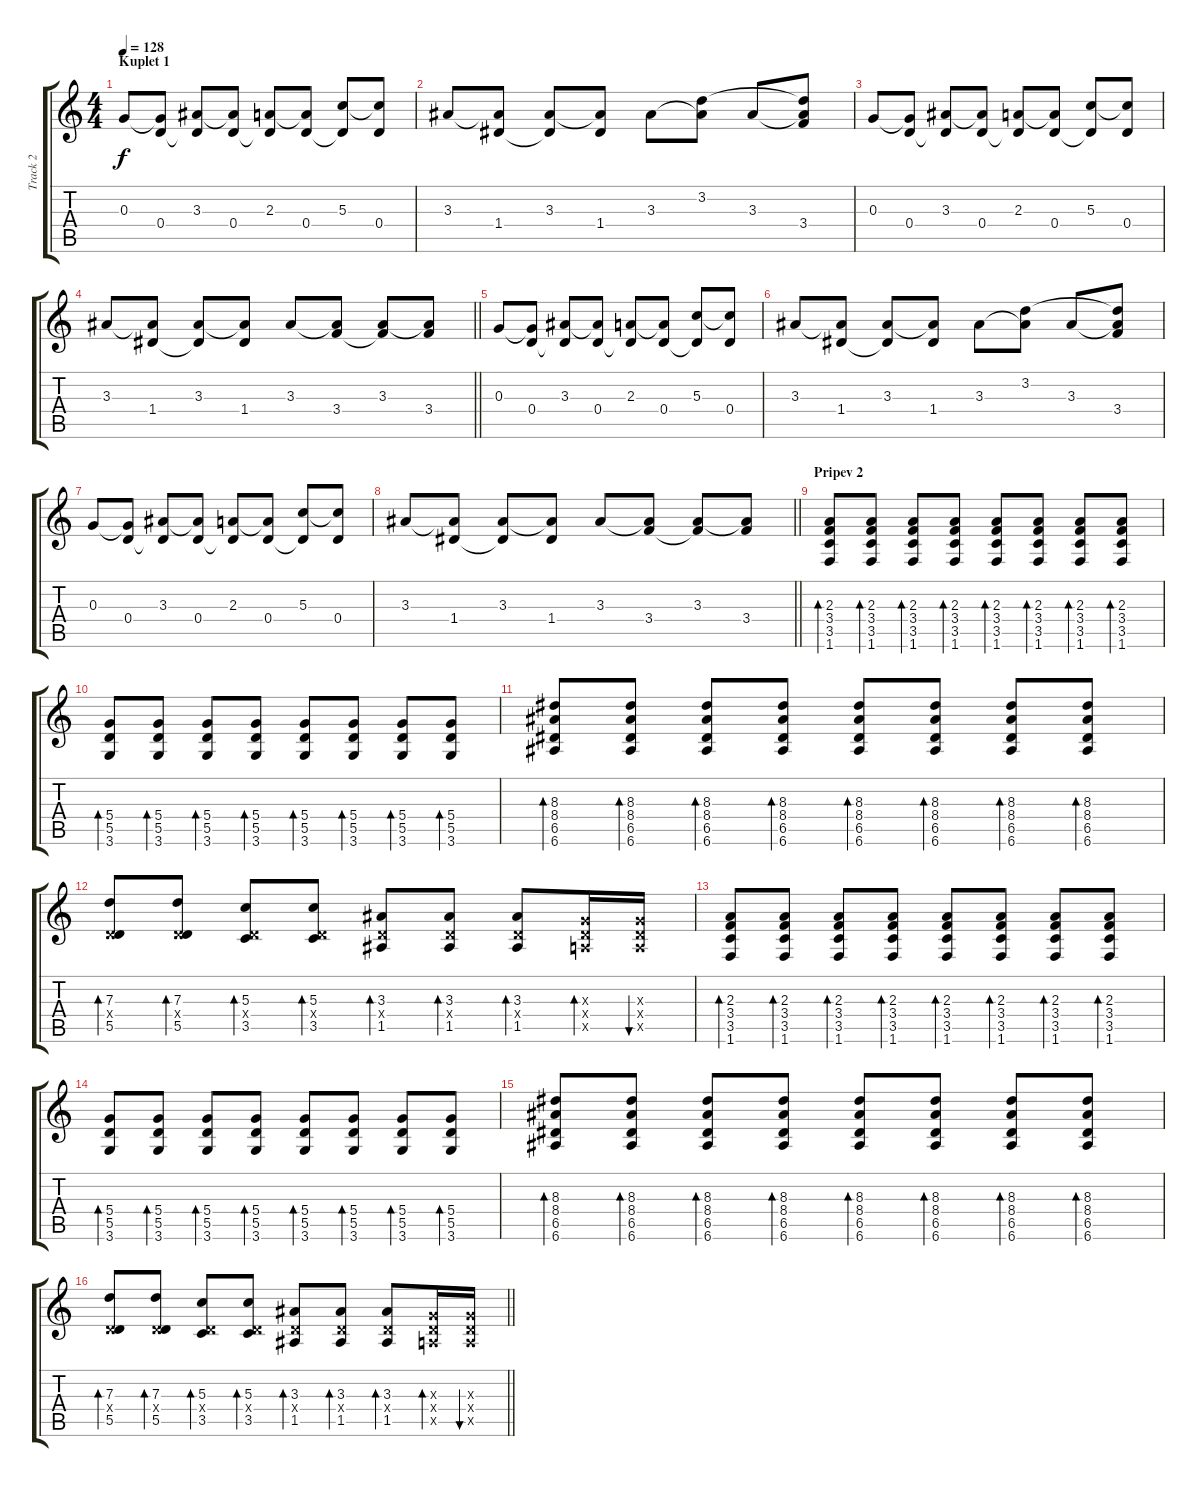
\track ("Track 2" "Track 2") {instrument acousticguitarsteel}
\staff {score tabs}
\tuning (E4 B3 G3 D3 A2 E2) {hide}
\ts (4 4)
\section ("" "Kuplet 1")
\tempo 128
\clef g2
\ks c
0.3.8{dy f} (0.3{t} 0.4).8 (3.3 0.4{t}).8 (3.3{t} 0.4).8 (2.3 0.4{t}).8 (2.3{t} 0.4).8 (5.3 0.4{t}).8 (5.3{t} 0.4).8 |
3.3.8 (3.3{t} 1.4).8 (3.3 1.4{t}).8 (3.3{t} 1.4).8 3.3.8 (3.2 3.3{t}).8 3.3.8 (3.2{t} 3.3{t} 3.4).8 |
0.3.8 (0.3{t} 0.4).8 (3.3 0.4{t}).8 (3.3{t} 0.4).8 (2.3 0.4{t}).8 (2.3{t} 0.4).8 (5.3 0.4{t}).8 (5.3{t} 0.4).8 |
\barLineRight lightlight
3.3.8 (3.3{t} 1.4).8 (3.3 1.4{t}).8 (3.3{t} 1.4).8 3.3.8 (3.3{t} 3.4).8 (3.3 3.4{t}).8 (3.3{t} 3.4).8 |
0.3.8 (0.3{t} 0.4).8 (3.3 0.4{t}).8 (3.3{t} 0.4).8 (2.3 0.4{t}).8 (2.3{t} 0.4).8 (5.3 0.4{t}).8 (5.3{t} 0.4).8 |
3.3.8 (3.3{t} 1.4).8 (3.3 1.4{t}).8 (3.3{t} 1.4).8 3.3.8 (3.2 3.3{t}).8 3.3.8 (3.2{t} 3.3{t} 3.4).8 |
0.3.8 (0.3{t} 0.4).8 (3.3 0.4{t}).8 (3.3{t} 0.4).8 (2.3 0.4{t}).8 (2.3{t} 0.4).8 (5.3 0.4{t}).8 (5.3{t} 0.4).8 |
\barLineRight lightlight
3.3.8 (3.3{t} 1.4).8 (3.3 1.4{t}).8 (3.3{t} 1.4).8 3.3.8 (3.3{t} 3.4).8 (3.3 3.4{t}).8 (3.3{t} 3.4).8 |
\section ("" "Pripev 2")
(2.3 3.4 3.5 1.6).8{bd 60} (2.3 3.4 3.5 1.6).8{bd 60} (2.3 3.4 3.5 1.6).8{bd 60} (2.3 3.4 3.5 1.6).8{bd 60} (2.3 3.4 3.5 1.6).8{bd 60} (2.3 3.4 3.5 1.6).8{bd 60} (2.3 3.4 3.5 1.6).8{bd 60} (2.3 3.4 3.5 1.6).8{bd 60} |
(5.4 5.5 3.6).8{bd 60} (5.4 5.5 3.6).8{bd 60} (5.4 5.5 3.6).8{bd 60} (5.4 5.5 3.6).8{bd 60} (5.4 5.5 3.6).8{bd 60} (5.4 5.5 3.6).8{bd 60} (5.4 5.5 3.6).8{bd 60} (5.4 5.5 3.6).8{bd 60} |
(8.3 8.4 6.5 6.6).8{bd 60} (8.3 8.4 6.5 6.6).8{bd 60} (8.3 8.4 6.5 6.6).8{bd 60} (8.3 8.4 6.5 6.6).8{bd 60} (8.3 8.4 6.5 6.6).8{bd 60} (8.3 8.4 6.5 6.6).8{bd 60} (8.3 8.4 6.5 6.6).8{bd 60} (8.3 8.4 6.5 6.6).8{bd 60} |
(7.3 0.4{x} 5.5).8{bd 60} (7.3 0.4{x} 5.5).8{bd 60} (5.3 0.4{x} 3.5).8{bd 60} (5.3 0.4{x} 3.5).8{bd 60} (3.3 0.4{x} 1.5).8{bd 60} (3.3 0.4{x} 1.5).8{bd 60} (3.3 0.4{x} 1.5).8{bd 60} (0.3{x} 0.4{x} 0.5{x}).16{bd 60} (0.3{x} 0.4{x} 0.5{x}).16{bu 60} |
(2.3 3.4 3.5 1.6).8{bd 60} (2.3 3.4 3.5 1.6).8{bd 60} (2.3 3.4 3.5 1.6).8{bd 60} (2.3 3.4 3.5 1.6).8{bd 60} (2.3 3.4 3.5 1.6).8{bd 60} (2.3 3.4 3.5 1.6).8{bd 60} (2.3 3.4 3.5 1.6).8{bd 60} (2.3 3.4 3.5 1.6).8{bd 60} |
(5.4 5.5 3.6).8{bd 60} (5.4 5.5 3.6).8{bd 60} (5.4 5.5 3.6).8{bd 60} (5.4 5.5 3.6).8{bd 60} (5.4 5.5 3.6).8{bd 60} (5.4 5.5 3.6).8{bd 60} (5.4 5.5 3.6).8{bd 60} (5.4 5.5 3.6).8{bd 60} |
(8.3 8.4 6.5 6.6).8{bd 60} (8.3 8.4 6.5 6.6).8{bd 60} (8.3 8.4 6.5 6.6).8{bd 60} (8.3 8.4 6.5 6.6).8{bd 60} (8.3 8.4 6.5 6.6).8{bd 60} (8.3 8.4 6.5 6.6).8{bd 60} (8.3 8.4 6.5 6.6).8{bd 60} (8.3 8.4 6.5 6.6).8{bd 60} |
\barLineRight lightlight
(7.3 0.4{x} 5.5).8{bd 60} (7.3 0.4{x} 5.5).8{bd 60} (5.3 0.4{x} 3.5).8{bd 60} (5.3 0.4{x} 3.5).8{bd 60} (3.3 0.4{x} 1.5).8{bd 60} (3.3 0.4{x} 1.5).8{bd 60} (3.3 0.4{x} 1.5).8{bd 60} (0.3{x} 0.4{x} 0.5{x}).16{bd 60} (0.3{x} 0.4{x} 0.5{x}).16{bu 60}
